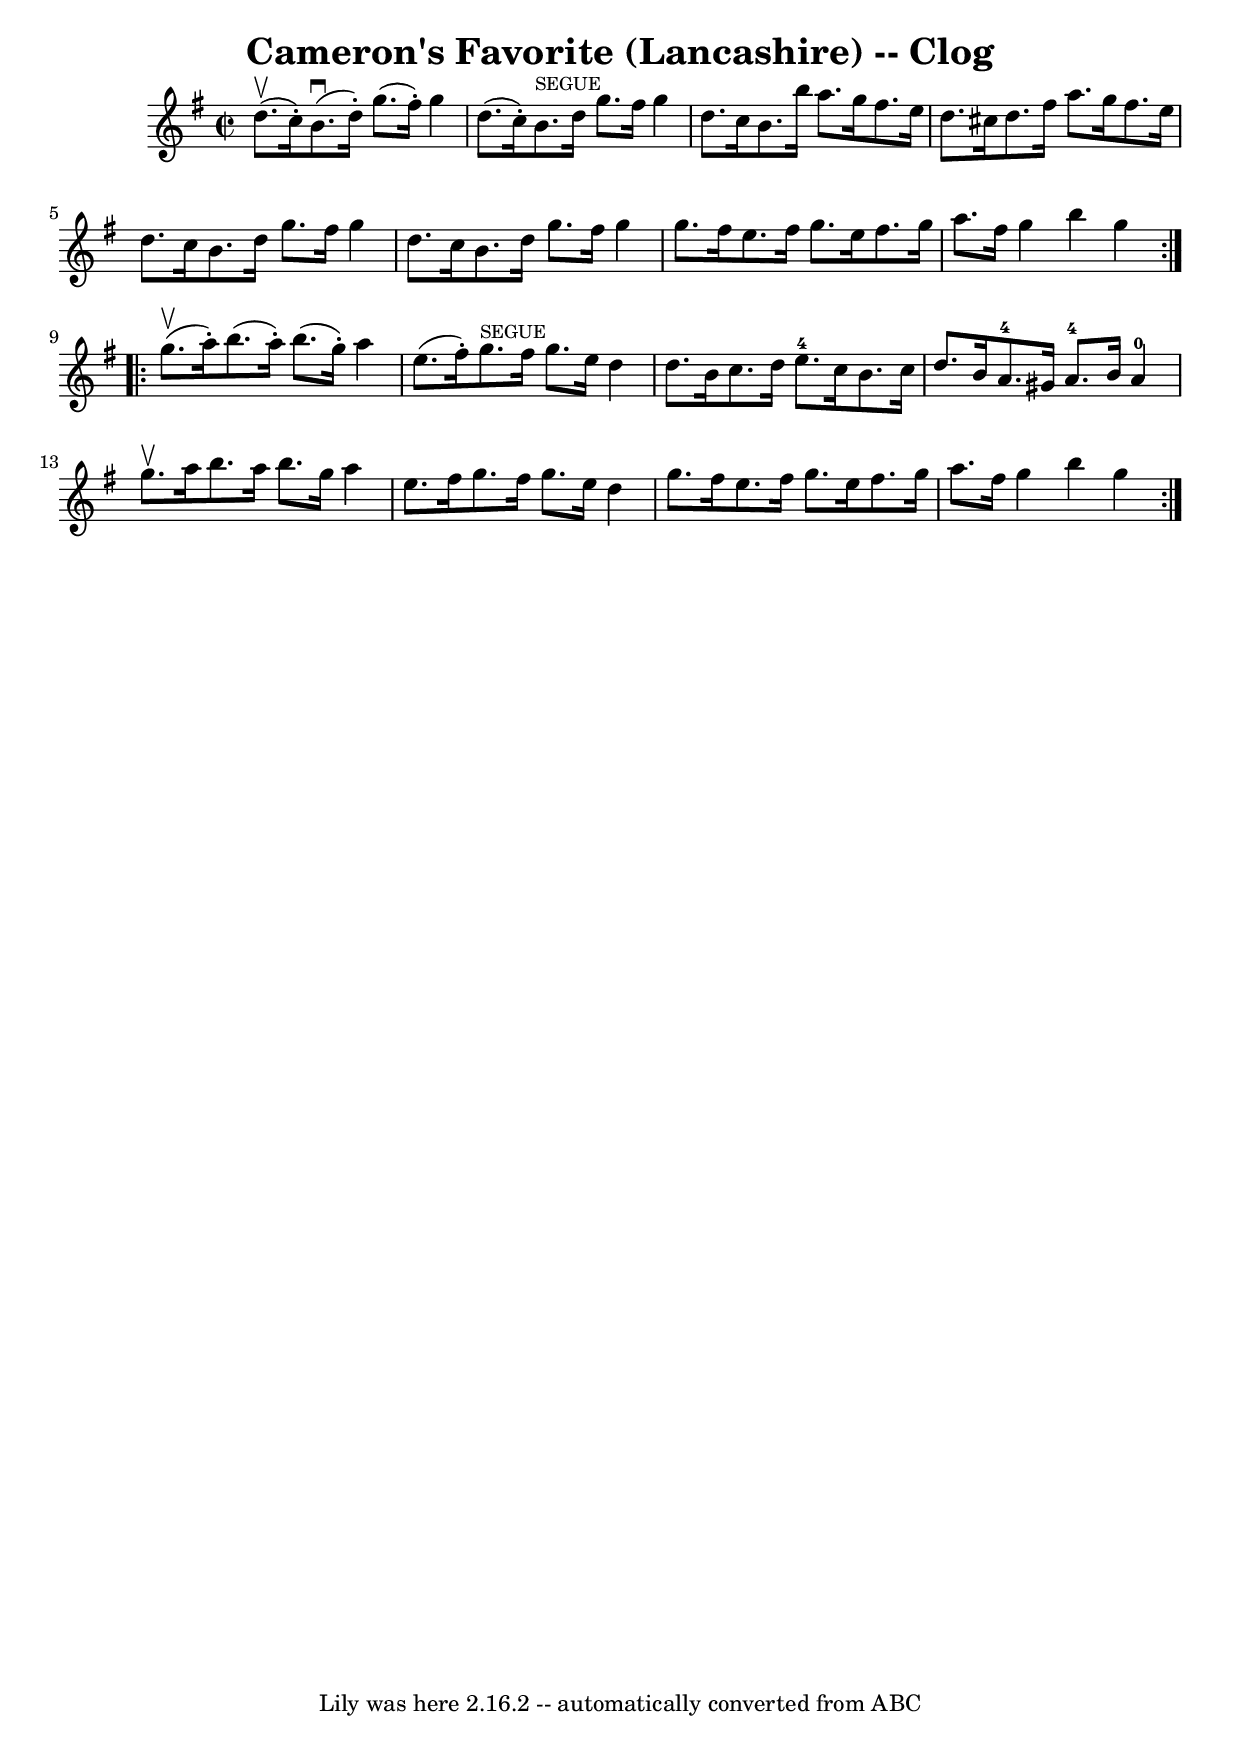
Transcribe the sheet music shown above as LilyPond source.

\version "2.16.2"
\include "Mammoth.ily"
\header {
  %% book = "Ryan's Mammoth Collection"
  crossRefNumber = "1"
  footnotes = "\\\\160 954"
  origin = "SCOTCH"
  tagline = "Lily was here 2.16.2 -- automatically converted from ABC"
  title = "Cameron's Favorite (Lancashire) -- Clog"

}
voicedefault =  {



  \repeat volta 2 {

    \override Staff.TimeSignature #'style = #'C
    \time 2/2 
    \key g \major
    d''8.^\upbow(c''16 -.) |
    b'8. 
    ^\downbow(d''16 -.) g''8. (fis''16 -.) g''4 d''8. (c''16 -. 
    -)   |
    b'8.^\segue d''16 g''8. fis''16 g''4 d''8.    
    c''16    |
    b'8. b''16 a''8. g''16 fis''8. e''16    
    d''8. cis''16    |
    d''8. fis''16 a''8. g''16 fis''8.    
    e''16 d''8. c''16    |
    b'8. d''16 g''8. fis''16    
    g''4 d''8. c''16    |
    b'8. d''16 g''8. fis''16 g''4  
    g''8. fis''16    |
    e''8. fis''16 g''8. e''16 fis''8.  
    g''16 a''8. fis''16    |
    g''4 b''4 g''4  
  }     

  \repeat volta 2 {
    g''8.^\upbow(a''16 -.) |
    b''8. (a''16 
    -.) b''8. (g''16 -.) a''4 e''8. (fis''16 -.)   |
    
    g''8.^\segue fis''16 g''8. e''16 d''4 d''8. b'16    |
    
    c''8. d''16 e''8.-4 c''16 b'8. c''16 d''8. b'16    
    |
    a'8.-4 gis'16 a'8.-4 b'16 a'4-0 g''8. 
    ^\upbow a''16    |
    b''8. a''16 b''8. g''16 a''4    
    e''8. fis''16    |
    g''8. fis''16 g''8. e''16 d''4    
    g''8. fis''16    |
    e''8. fis''16 g''8. e''16 fis''8.    
    g''16 a''8. fis''16    |
    g''4 b''4 g''4  
  }   

}

\score{
  <<

    \context Staff="default"
    {
      \voicedefault 
      
    }

  >>
  \layout {
    
  }
  \midi {
  }

}
